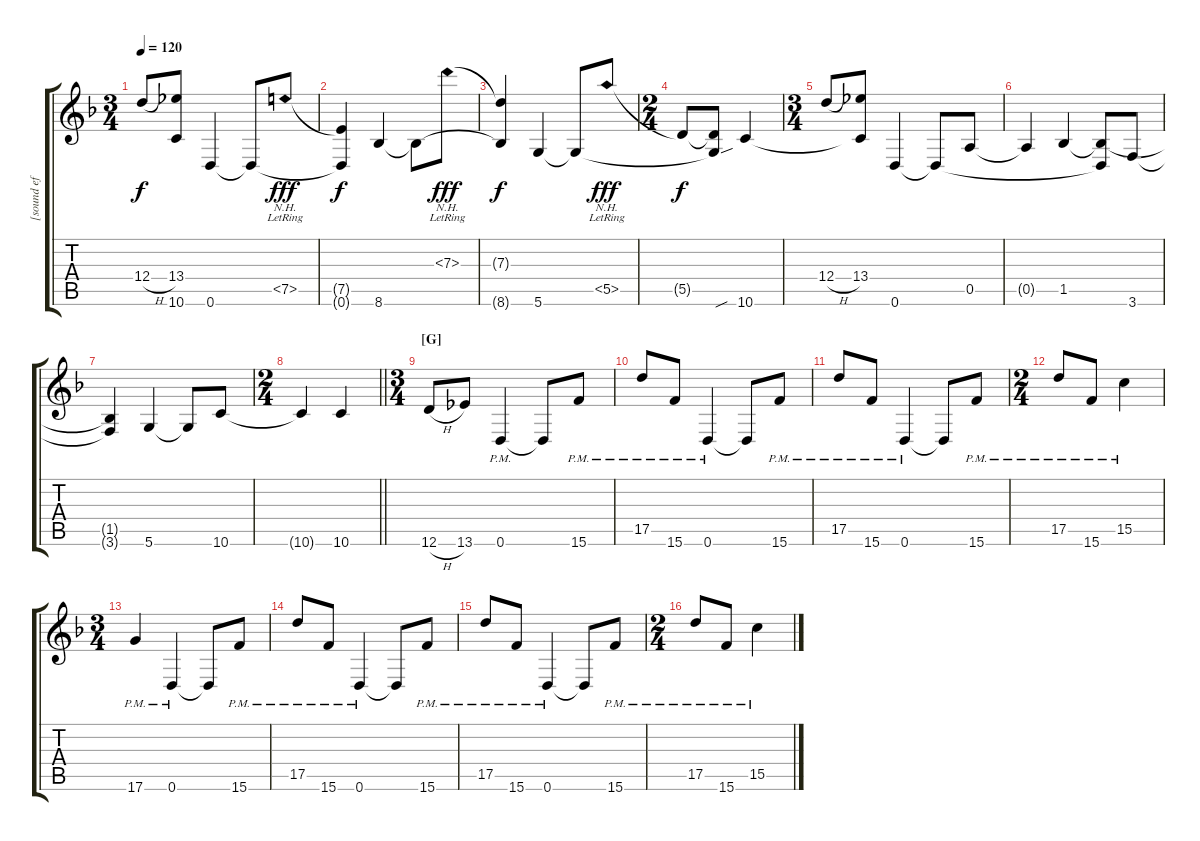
\track (" [sound effects]" " [sound ef") {instrument electricguitarclean}
\staff {score tabs}
\tuning (E4 B3 G3 D3 A2 D2) {hide}
\ts (3 4)
\tempo 120
\clef g2
\ks dminor
12.4{h}.8{dy f} (13.4 10.6{t}).8 0.6.4 0.6{t}.8 7.5{nh lr}.8{dy fff} |
(7.5{t} 0.6{t}).4{dy f} 8.6.4 8.6{t}.8 7.3{nh lr}.8{dy fff} |
(7.3{t} 8.6{t}).4{dy f} 5.6.4 5.6{t}.8 5.5{nh lr}.8{dy fff} |
\ts (2 4)
5.5{t}.8{dy f} (5.5{t} 5.6{sou t}).8 10.6.4 |
\ts (3 4)
12.4{h}.8 (13.4 10.6{t}).8 0.6.4 0.6{t}.8 0.5.8 |
0.5{t}.4 1.5.4 (1.5{t} 0.6{t}).8 3.6.8 |
(1.5{t} 3.6{t}).4 5.6.4 5.6{t}.8 10.6.8 |
\ts (2 4)
\barLineRight lightlight
10.6{t}.4 10.6.4 |
\ts (3 4)
\section ("" "[G]")
12.6{h}.8 13.6.8 0.6{pm}.4{instrument electricguitarmuted} 0.6{t}.8 15.6{pm}.8 |
17.5{pm}.8 15.6{pm}.8 0.6{pm}.4 0.6{t}.8 15.6{pm}.8 |
17.5{pm}.8 15.6{pm}.8 0.6{pm}.4 0.6{t}.8 15.6{pm}.8 |
\ts (2 4)
17.5{pm}.8 15.6{pm}.8 15.5{pm}.4 |
\ts (3 4)
17.6{pm}.4 0.6{pm}.4 0.6{t}.8 15.6{pm}.8 |
17.5{pm}.8 15.6{pm}.8 0.6{pm}.4 0.6{t}.8 15.6{pm}.8 |
17.5{pm}.8 15.6{pm}.8 0.6{pm}.4 0.6{t}.8 15.6{pm}.8 |
\ts (2 4)
17.5{pm}.8 15.6{pm}.8 15.5{pm}.4
